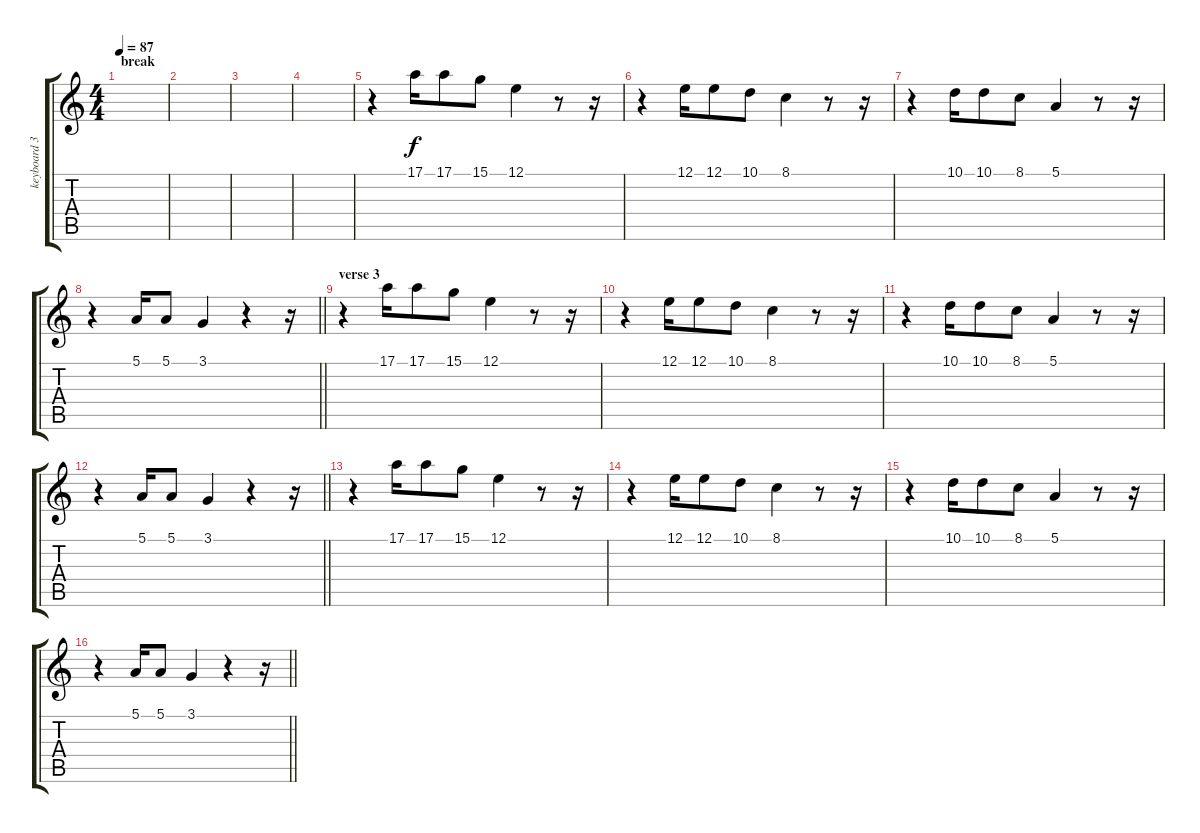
\track ("keyboard 3" "keyboard 3") {instrument panflute}
\staff {score tabs}
\tuning (E4 B3 G3 D3 A2 E2) {hide}
\ts (4 4)
\section ("" "break")
\tempo 87
\clef g2
\ks c
|
|
|
|
r.4{volume 7 instrument panflute} 17.1.16 17.1.8 15.1.8 12.1.4 r.8 r.16 |
r.4 12.1.16 12.1.8 10.1.8 8.1.4 r.8 r.16 |
r.4 10.1.16 10.1.8 8.1.8 5.1.4 r.8 r.16 |
\barLineRight lightlight
r.4 5.1.16 5.1.8 3.1.4 r.4 r.16 |
\section ("" "verse 3")
r.4 17.1.16 17.1.8 15.1.8 12.1.4 r.8 r.16 |
r.4 12.1.16 12.1.8 10.1.8 8.1.4 r.8 r.16 |
r.4 10.1.16 10.1.8 8.1.8 5.1.4 r.8 r.16 |
\barLineRight lightlight
r.4 5.1.16 5.1.8 3.1.4 r.4 r.16 |
r.4 17.1.16 17.1.8 15.1.8 12.1.4 r.8 r.16 |
r.4 12.1.16 12.1.8 10.1.8 8.1.4 r.8 r.16 |
r.4 10.1.16 10.1.8 8.1.8 5.1.4 r.8 r.16 |
\barLineRight lightlight
r.4 5.1.16 5.1.8 3.1.4 r.4 r.16
